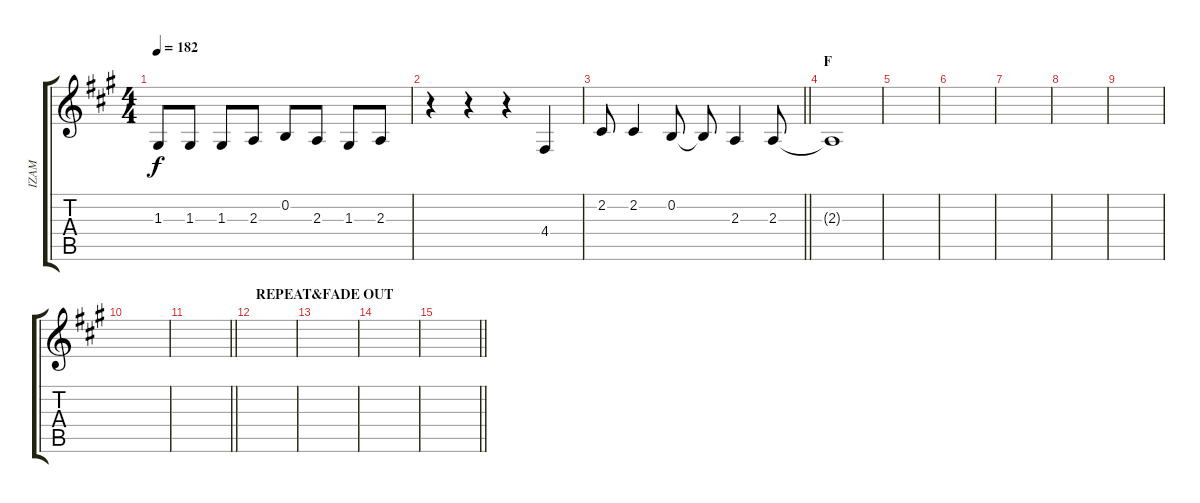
\track ("IZAM" "IZAM") {instrument oboe}
\staff {score tabs}
\tuning (E4 B3 G3 D3 A2 E2) {hide}
\ts (4 4)
\tempo 182
\clef g2
\ks a
1.3.8{dy f} 1.3.8 1.3.8 2.3.8 0.2.8 2.3.8 1.3.8 2.3.8 |
r.4 r.4 r.4 4.4.4 |
\barLineRight lightlight
2.2.8 2.2.4 0.2.8 0.2{t}.8 2.3.4 2.3.8 |
\section ("" "F")
2.3{t}.1 |
|
|
|
|
|
|
\barLineRight lightlight
|
\section ("" "REPEAT&FADE OUT")
|
|
|
\barLineRight lightlight
